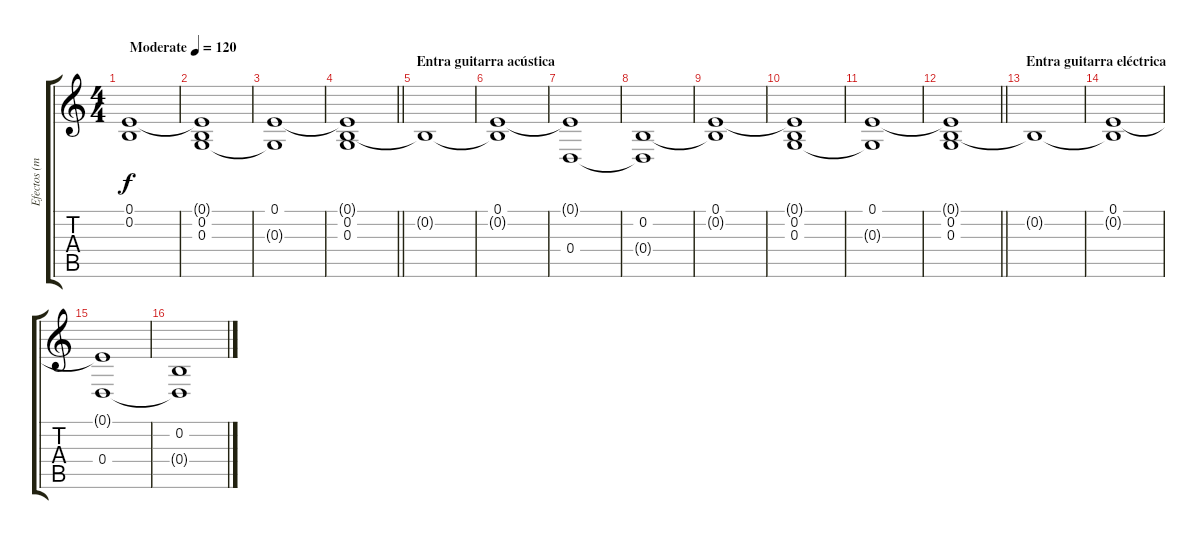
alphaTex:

\track ("Efectos (mar)" "Efectos (m") {instrument seashore}
\staff {score tabs}
\tuning (E4 B3 G3 D3 A2 E2) {hide}
\ts (4 4)
\tempo (120 "Moderate")
\clef g2
\ks c
(0.1 0.2).1{dy f instrument seashore} |
(0.1{t} 0.2 0.3).1 |
(0.1 0.3{t}).1 |
\barLineRight lightlight
(0.1{t} 0.2 0.3).1 |
\section ("" "Entra guitarra acústica")
0.2{t}.1 |
(0.1 0.2{t}).1 |
(0.1{t} 0.4).1 |
(0.2 0.4{t}).1 |
(0.1 0.2{t}).1 |
(0.1{t} 0.2 0.3).1 |
(0.1 0.3{t}).1 |
\barLineRight lightlight
(0.1{t} 0.2 0.3).1 |
\section ("" "Entra guitarra eléctrica")
0.2{t}.1 |
(0.1 0.2{t}).1 |
(0.1{t} 0.4).1 |
(0.2 0.4{t}).1
